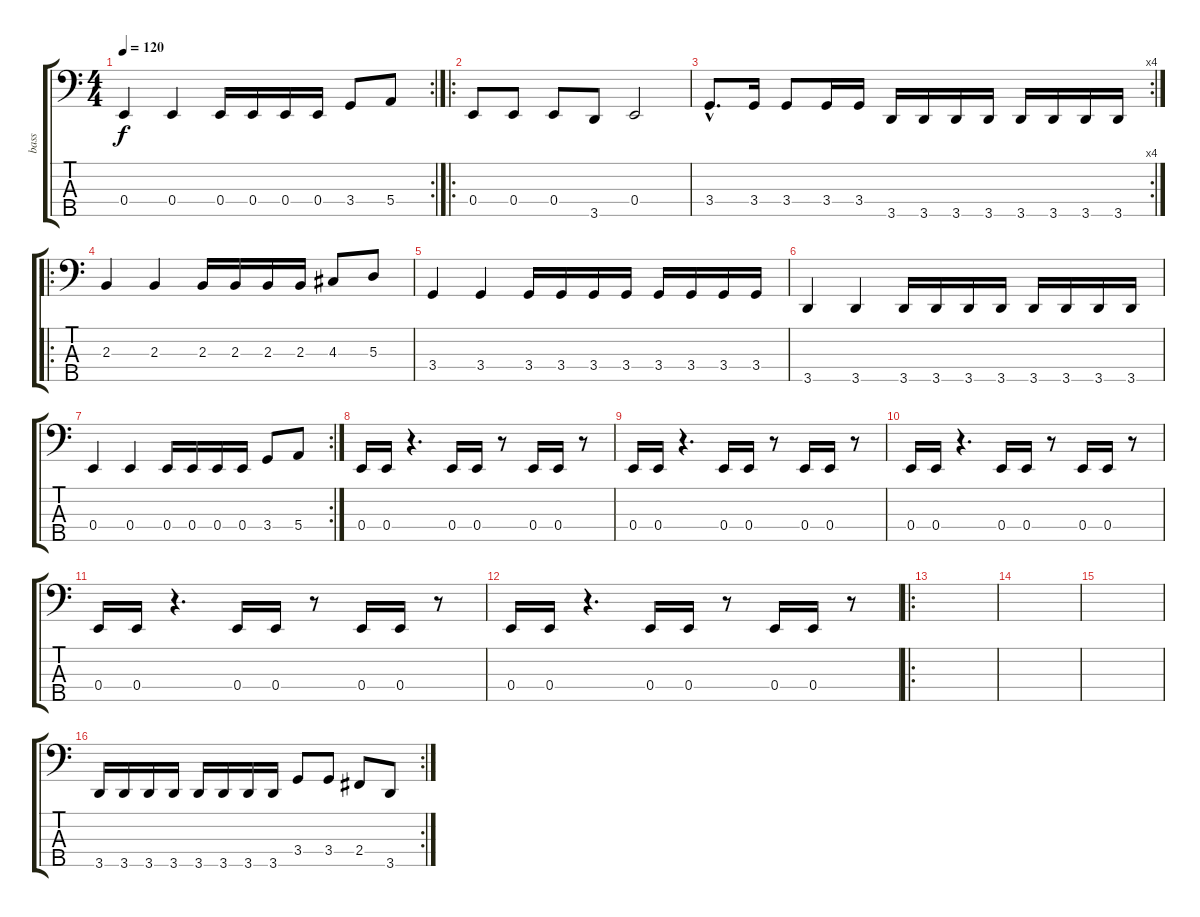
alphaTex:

\track ("bass" "bass") {instrument acousticguitarnylon}
\staff {score tabs}
\tuning (G2 D2 A1 E1 B0) {hide}
\rc 2
\ts (4 4)
\tempo 120
\clef f4
\ks c
0.4.4{dy f} 0.4.4 0.4.16 0.4.16 0.4.16 0.4.16 3.4.8 5.4.8 |
\ro
0.4.8 0.4.8 0.4.8 3.5.8 0.4.2 |
\rc 4
3.4{hac}.8{d} 3.4.16 3.4.8 3.4.16 3.4.16 3.5.16 3.5.16 3.5.16 3.5.16 3.5.16 3.5.16 3.5.16 3.5.16 |
\ro
2.3.4 2.3.4 2.3.16 2.3.16 2.3.16 2.3.16 4.3.8 5.3.8 |
3.4.4 3.4.4 3.4.16 3.4.16 3.4.16 3.4.16 3.4.16 3.4.16 3.4.16 3.4.16 |
3.5.4 3.5.4 3.5.16 3.5.16 3.5.16 3.5.16 3.5.16 3.5.16 3.5.16 3.5.16 |
\rc 2
0.4.4 0.4.4 0.4.16 0.4.16 0.4.16 0.4.16 3.4.8 5.4.8 |
0.4.16 0.4.16 r.4{d} 0.4.16 0.4.16 r.8 0.4.16 0.4.16 r.8 |
0.4.16 0.4.16 r.4{d} 0.4.16 0.4.16 r.8 0.4.16 0.4.16 r.8 |
0.4.16 0.4.16 r.4{d} 0.4.16 0.4.16 r.8 0.4.16 0.4.16 r.8 |
0.4.16 0.4.16 r.4{d} 0.4.16 0.4.16 r.8 0.4.16 0.4.16 r.8 |
0.4.16 0.4.16 r.4{d} 0.4.16 0.4.16 r.8 0.4.16 0.4.16 r.8 |
\ro
|
|
|
\rc 2
3.5.16 3.5.16 3.5.16 3.5.16 3.5.16 3.5.16 3.5.16 3.5.16 3.4.8 3.4.8 2.4.8 3.5.8
